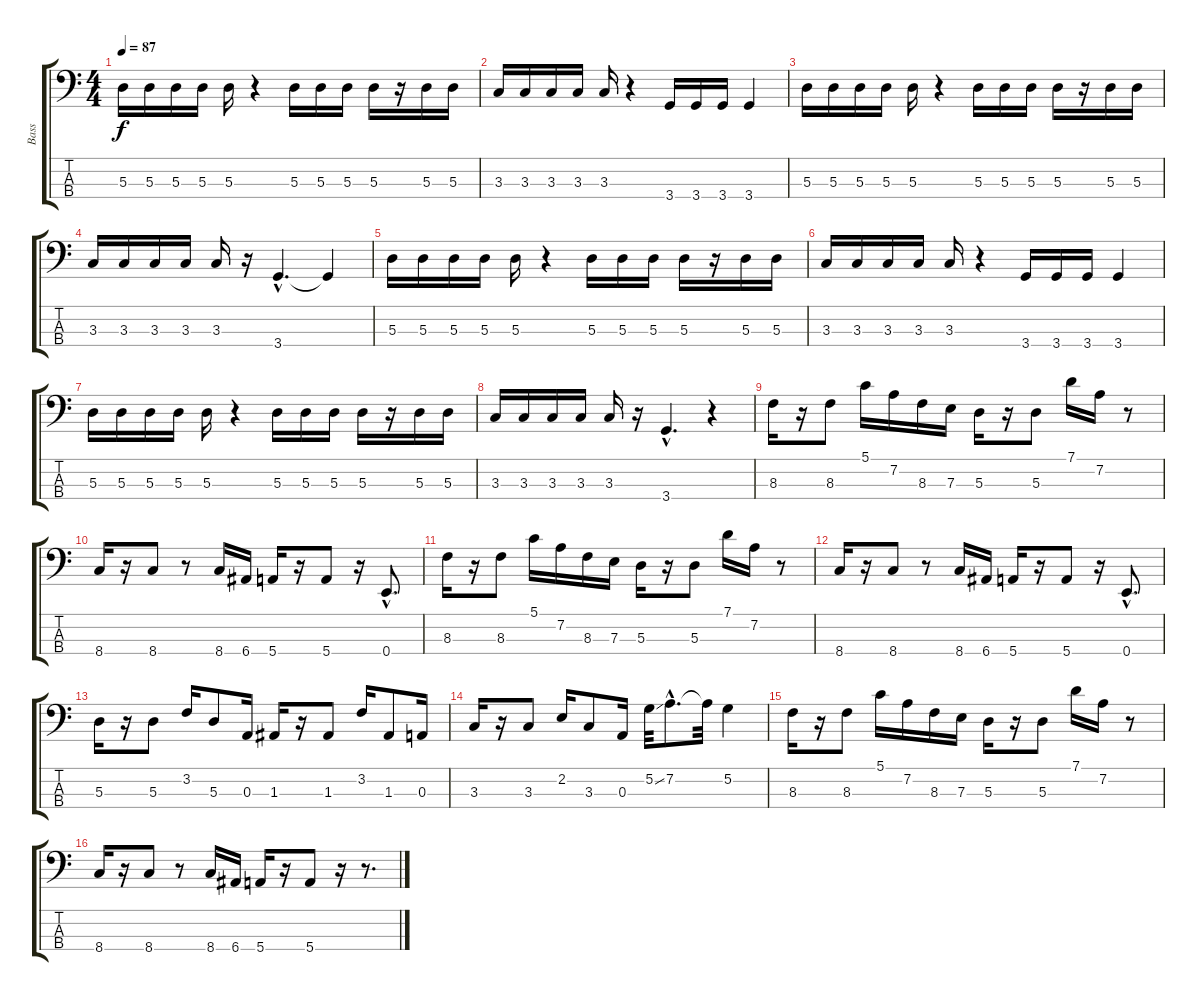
\track ("Bass" "Bass") {instrument electricbassfinger}
\staff {score tabs}
\tuning (G2 D2 A1 E1) {hide}
\ts (4 4)
\tempo 87
\clef f4
\ks c
5.3.16{dy f} 5.3.16 5.3.16 5.3.16 5.3.16 r.4 5.3.16 5.3.16 5.3.16 5.3.16 r.16 5.3.16 5.3.16 |
3.3.16 3.3.16 3.3.16 3.3.16 3.3.16 r.4 3.4.16 3.4.16 3.4.16 3.4.4 |
5.3.16 5.3.16 5.3.16 5.3.16 5.3.16 r.4 5.3.16 5.3.16 5.3.16 5.3.16 r.16 5.3.16 5.3.16 |
3.3.16 3.3.16 3.3.16 3.3.16 3.3.16 r.16 3.4{hac}.4{d} 3.4{t}.4 |
5.3.16 5.3.16 5.3.16 5.3.16 5.3.16 r.4 5.3.16 5.3.16 5.3.16 5.3.16 r.16 5.3.16 5.3.16 |
3.3.16 3.3.16 3.3.16 3.3.16 3.3.16 r.4 3.4.16 3.4.16 3.4.16 3.4.4 |
5.3.16 5.3.16 5.3.16 5.3.16 5.3.16 r.4 5.3.16 5.3.16 5.3.16 5.3.16 r.16 5.3.16 5.3.16 |
3.3.16 3.3.16 3.3.16 3.3.16 3.3.16 r.16 3.4{hac}.4{d} r.4 |
8.3.16 r.16 8.3.8 5.1.16 7.2.16 8.3.16 7.3.16 5.3.16 r.16 5.3.8 7.1.16 7.2.16 r.8 |
8.4.16 r.16 8.4.8 r.8 8.4.16 6.4.16 5.4.16 r.16 5.4.8 r.16 0.4{hac}.8{d} |
8.3.16 r.16 8.3.8 5.1.16 7.2.16 8.3.16 7.3.16 5.3.16 r.16 5.3.8 7.1.16 7.2.16 r.8 |
8.4.16 r.16 8.4.8 r.8 8.4.16 6.4.16 5.4.16 r.16 5.4.8 r.16 0.4{hac}.8{d} |
5.3.16 r.16 5.3.8 3.2.16 5.3.8 0.3.16 1.3.16 r.16 1.3.8 3.2.16 1.3.8 0.3.16 |
3.3.16 r.16 3.3.8 2.2.16 3.3.8 0.3.16 5.2{ss}.32 7.2{hac}.8{d} 7.2{t}.32 5.2.4 |
8.3.16 r.16 8.3.8 5.1.16 7.2.16 8.3.16 7.3.16 5.3.16 r.16 5.3.8 7.1.16 7.2.16 r.8 |
8.4.16 r.16 8.4.8 r.8 8.4.16 6.4.16 5.4.16 r.16 5.4.8 r.16 r.8{d}
